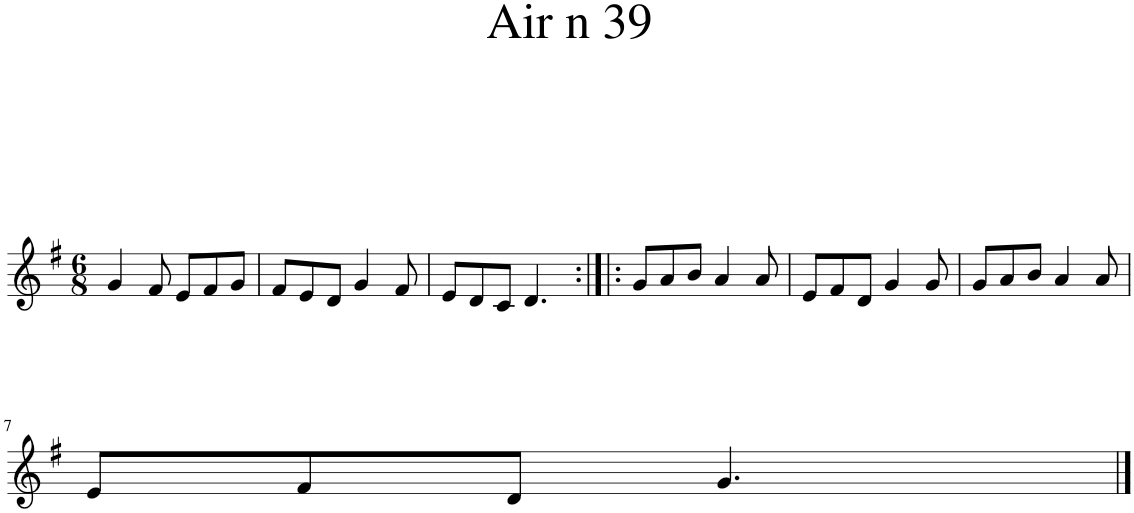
**kern
*part1
*staff1
*I"Piano
*I'Pno.
*clefG2
*k[f#]
*M6/8
=1
4g/
8f#/
8e/L
8f#/
8g/J
=2
8f#/L
8e/
8d/J
4g/
8f#/
=3
8e/L
8d/
8c/J
4.d/
=4:|!|:
8g/L
8a/
8b/J
4a/
8a/
=5
8e/L
8f#/
8d/J
4g/
8g/
=6
8g/L
8a/
8b/J
4a/
8a/
!!LO:LB:g=z
=7
8e/L
8f#/
8d/J
4.g/
==
*-
